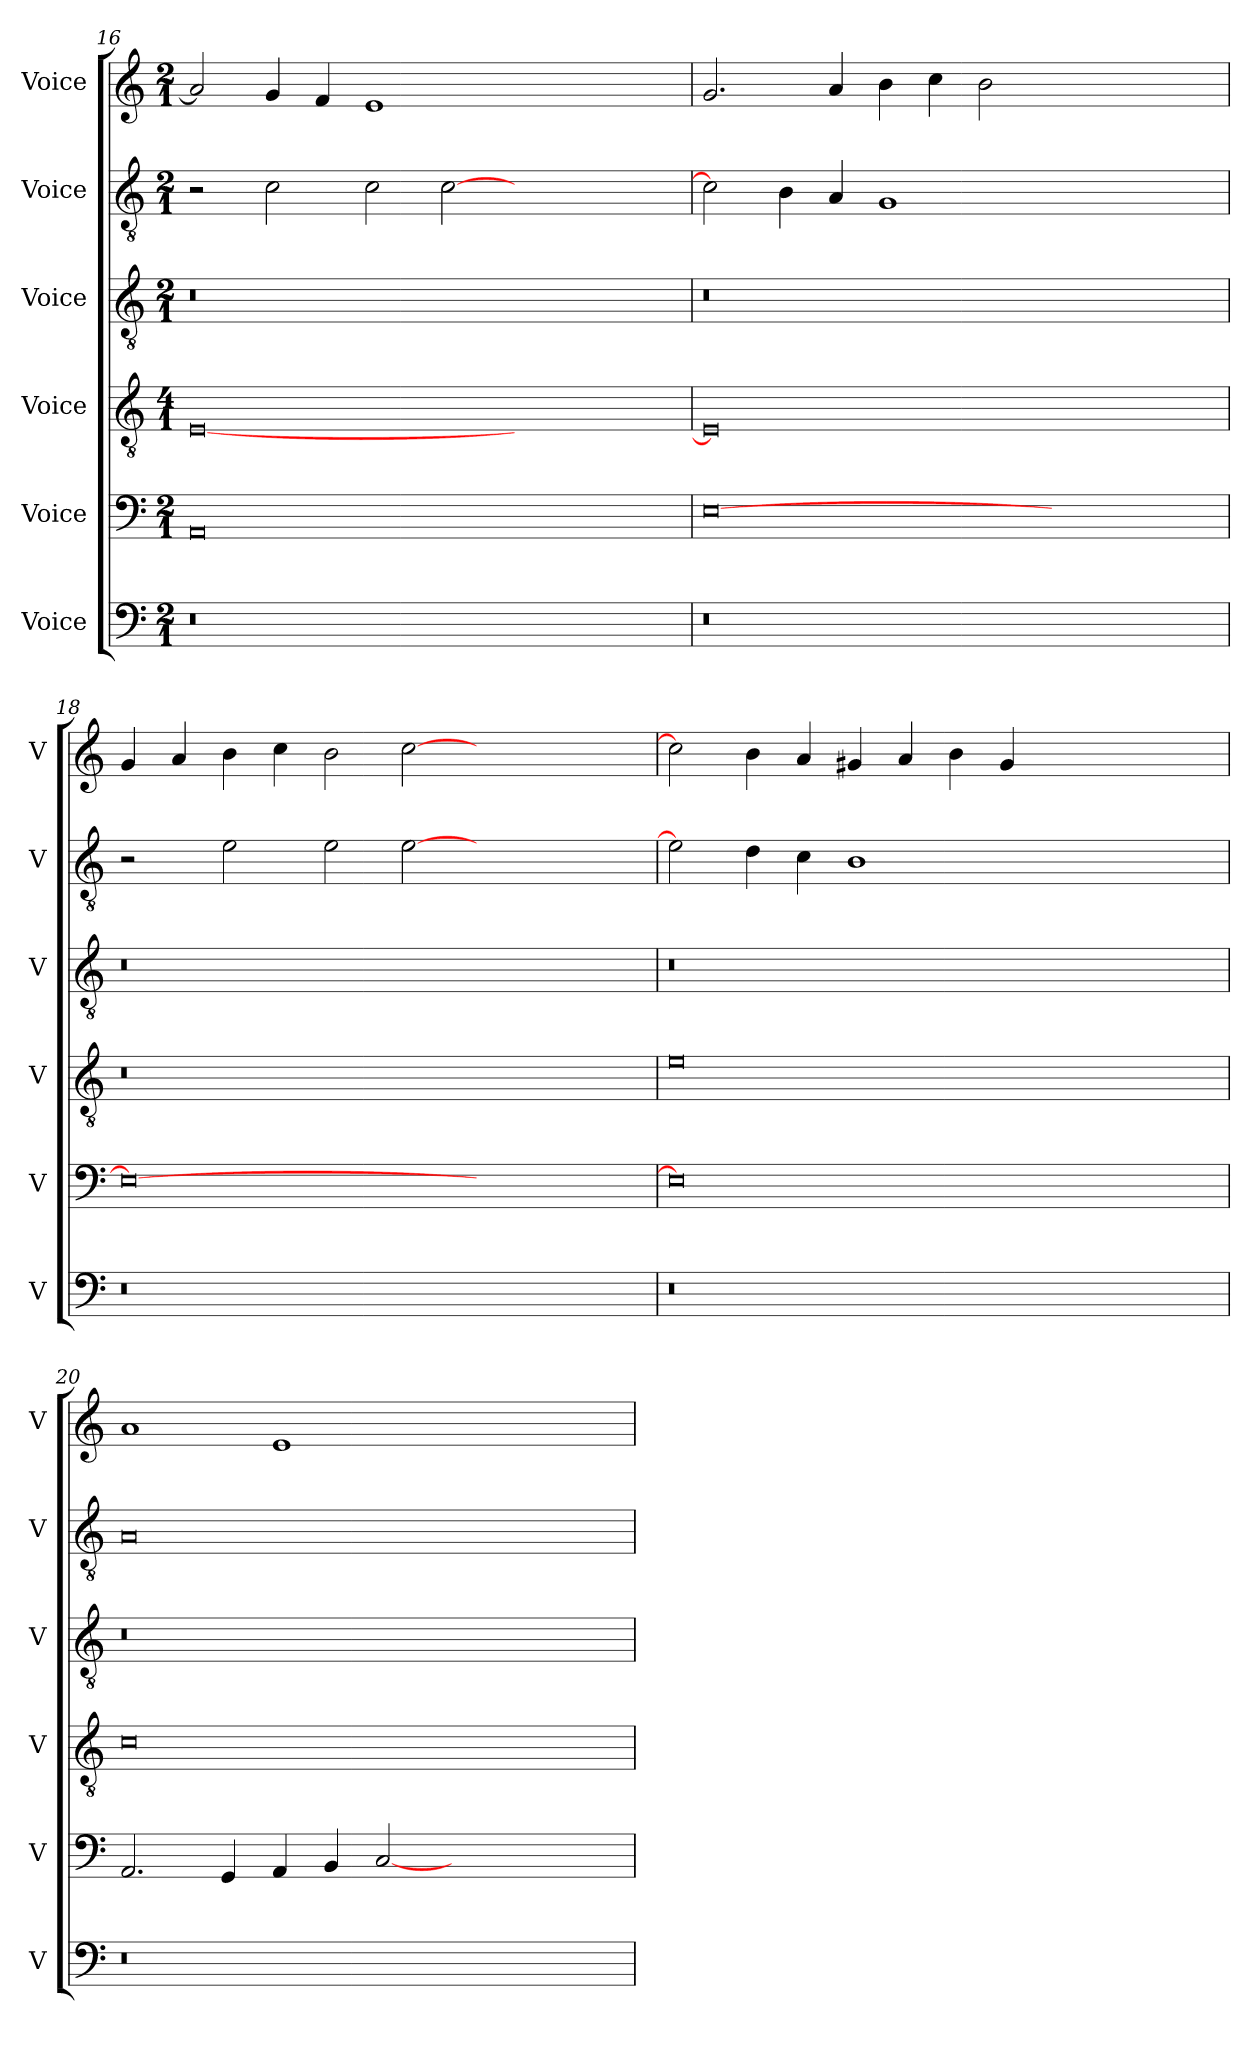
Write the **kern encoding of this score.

**kern	**kern	**kern	**kern	**kern	**kern
*part6	*part5	*part4	*part3	*part2	*part1
*staff6	*staff5	*staff4	*staff3	*staff2	*staff1
*I"Voice	*I"Voice	*I"Voice	*I"Voice	*I"Voice	*I"Voice
*I'V	*I'V	*I'V	*I'V	*I'V	*I'V
*clefF4	*clefF4	*clefGv2	*clefGv2	*clefGv2	*clefG2
*k[]	*k[]	*k[]	*k[]	*k[]	*k[]
*M2/1	*M2/1	*M4/1	*M2/1	*M2/1	*M2/1
=16	=16	=16	=16	=16	=16
0r	0AA	[0E	0r	2r	2a/]
.	.	.	.	2c\	4g/
.	.	.	.	.	4f/
.	.	.	.	2c\	1e
.	.	.	.	[2c\	.
0ryy	0ryy	0ryy	0ryy	0ryy	0ryy
=17	=17	=17	=17	=17	=17
0r	[0E	0E]	0r	2c\]	2.g/
.	.	.	.	4B\	.
.	.	.	.	4A/	4a/
.	.	.	.	1G	4b\
.	.	.	.	.	4cc\
.	.	.	.	.	2b\
0ryy	0ryy	0ryy	0ryy	0ryy	0ryy
!!LO:PB:g=z
=18	=18	=18	=18	=18	=18
0r	0E_	0r	0r	2r	4g/
.	.	.	.	.	4a/
.	.	.	.	2e\	4b\
.	.	.	.	.	4cc\
.	.	.	.	2e\	2b\
.	.	.	.	[2e\	[2cc\
0ryy	0ryy	0ryy	0ryy	0ryy	0ryy
=19	=19	=19	=19	=19	=19
0r	0E]	0e	0r	2e\]	2cc\]
.	.	.	.	4d\	4b\
.	.	.	.	4c\	4a/
.	.	.	.	1B	4g#X/
.	.	.	.	.	4a/
.	.	.	.	.	4b\
.	.	.	.	.	4g#/
0ryy	0ryy	0ryy	0ryy	0ryy	0ryy
=20	=20	=20	=20	=20	=20
0r	2.AA/	0c	0r	0A	1a
.	4GG/	.	.	.	.
.	4AA/	.	.	.	1e
.	4BB/	.	.	.	.
.	[2C/	.	.	.	.
0ryy	0ryy	0ryy	0ryy	0ryy	0ryy
=	=	=	=	=	=
*-	*-	*-	*-	*-	*-
